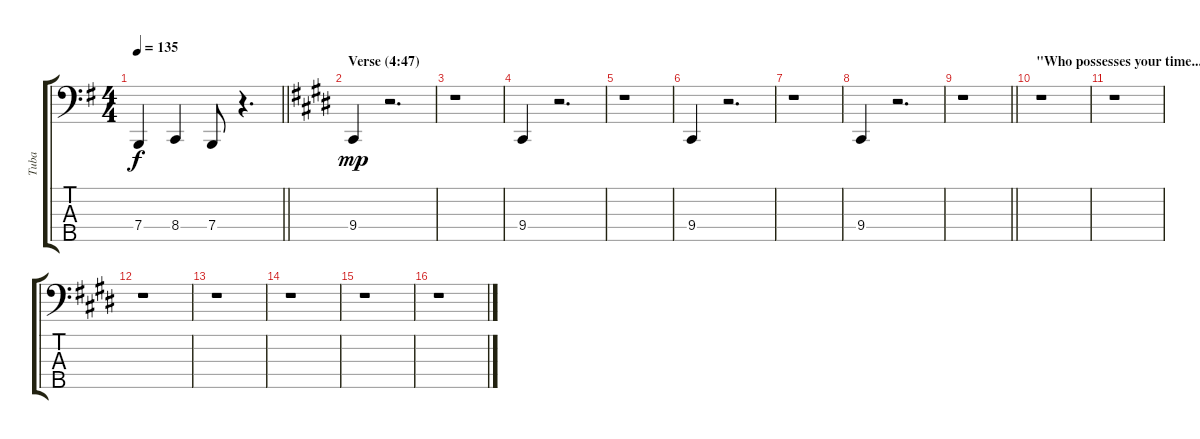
\track ("Tuba" "Tuba") {instrument tuba}
\staff {score tabs}
\tuning (G2 D2 A1 E1 B0) {hide}
\ts (4 4)
\tempo 135
\clef f4
\barLineRight lightlight
\ks eminor
7.4.4{dy f} 8.4.4 7.4.8 r.4{d} |
\section ("" "Verse (4:47)")
\ks c#minor
9.4.4{dy mp} r.2{d} |
r.1 |
9.4.4 r.2{d} |
r.1 |
9.4.4 r.2{d} |
r.1 |
9.4.4 r.2{d} |
\barLineRight lightlight
r.1 |
\section ("" "\"Who possesses your time...\" (5:01)")
r.1 |
r.1 |
r.1 |
r.1 |
r.1 |
r.1 |
r.1
